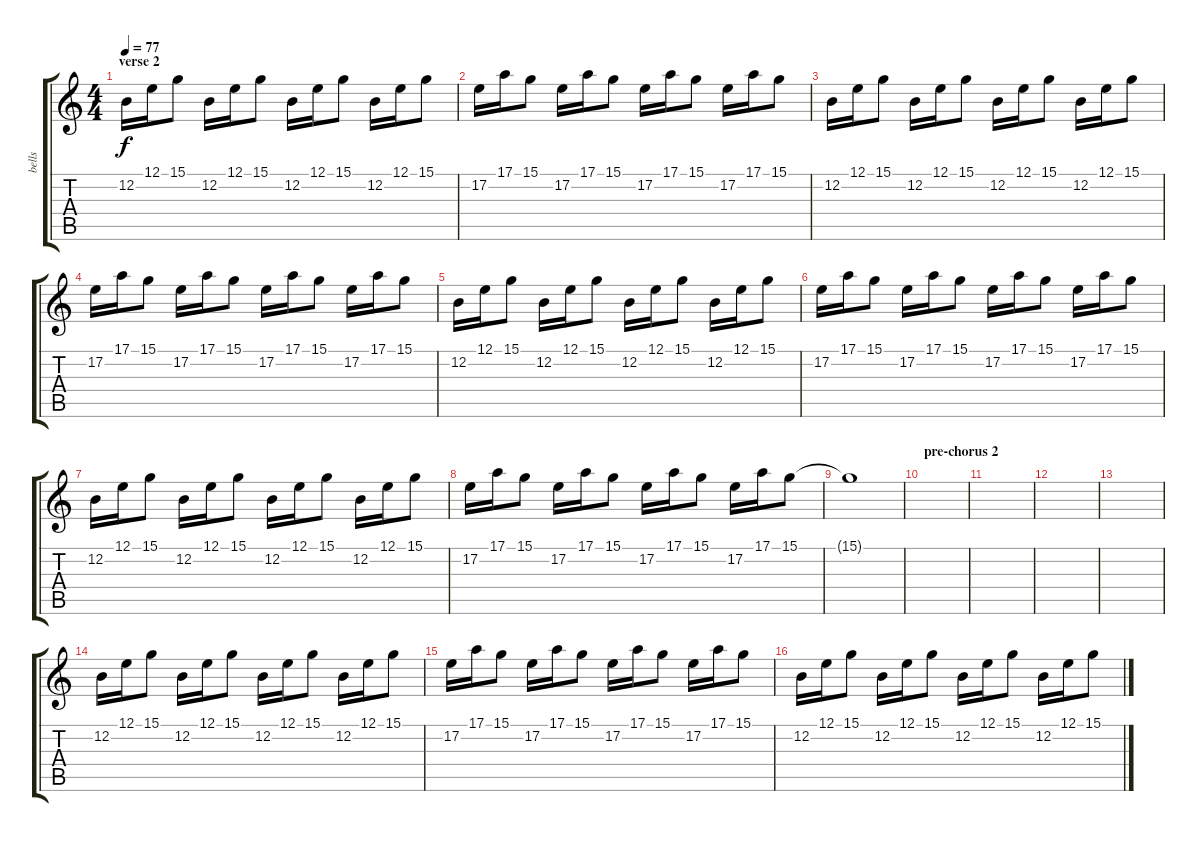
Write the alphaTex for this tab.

\track ("bells" "bells") {instrument tubularbells}
\staff {score tabs}
\tuning (E4 B3 G3 D3 A2 E2) {hide}
\ts (4 4)
\section ("" "verse 2")
\tempo 77
\clef g2
\ks c
12.2.16{dy f volume 8 balance 1 instrument tubularbells} 12.1.16 15.1.8 12.2.16 12.1.16 15.1.8 12.2.16 12.1.16 15.1.8 12.2.16 12.1.16 15.1.8 |
17.2.16 17.1.16 15.1.8 17.2.16 17.1.16 15.1.8 17.2.16 17.1.16 15.1.8 17.2.16 17.1.16 15.1.8 |
12.2.16 12.1.16 15.1.8 12.2.16 12.1.16 15.1.8 12.2.16 12.1.16 15.1.8 12.2.16 12.1.16 15.1.8 |
17.2.16 17.1.16 15.1.8 17.2.16 17.1.16 15.1.8 17.2.16 17.1.16 15.1.8 17.2.16 17.1.16 15.1.8 |
12.2.16 12.1.16 15.1.8 12.2.16 12.1.16 15.1.8 12.2.16 12.1.16 15.1.8 12.2.16 12.1.16 15.1.8 |
17.2.16 17.1.16 15.1.8 17.2.16 17.1.16 15.1.8 17.2.16 17.1.16 15.1.8 17.2.16 17.1.16 15.1.8 |
12.2.16 12.1.16 15.1.8 12.2.16 12.1.16 15.1.8 12.2.16 12.1.16 15.1.8 12.2.16 12.1.16 15.1.8 |
17.2.16 17.1.16 15.1.8 17.2.16 17.1.16 15.1.8 17.2.16 17.1.16 15.1.8 17.2.16 17.1.16 15.1.8 |
15.1{t}.1 |
\section ("" "pre-chorus 2")
|
|
|
|
12.2.16{volume 12 balance 8} 12.1.16 15.1.8 12.2.16 12.1.16 15.1.8 12.2.16 12.1.16 15.1.8 12.2.16 12.1.16 15.1.8 |
17.2.16 17.1.16 15.1.8 17.2.16 17.1.16 15.1.8 17.2.16 17.1.16 15.1.8 17.2.16 17.1.16 15.1.8 |
12.2.16 12.1.16 15.1.8 12.2.16 12.1.16 15.1.8 12.2.16 12.1.16 15.1.8 12.2.16 12.1.16 15.1.8
